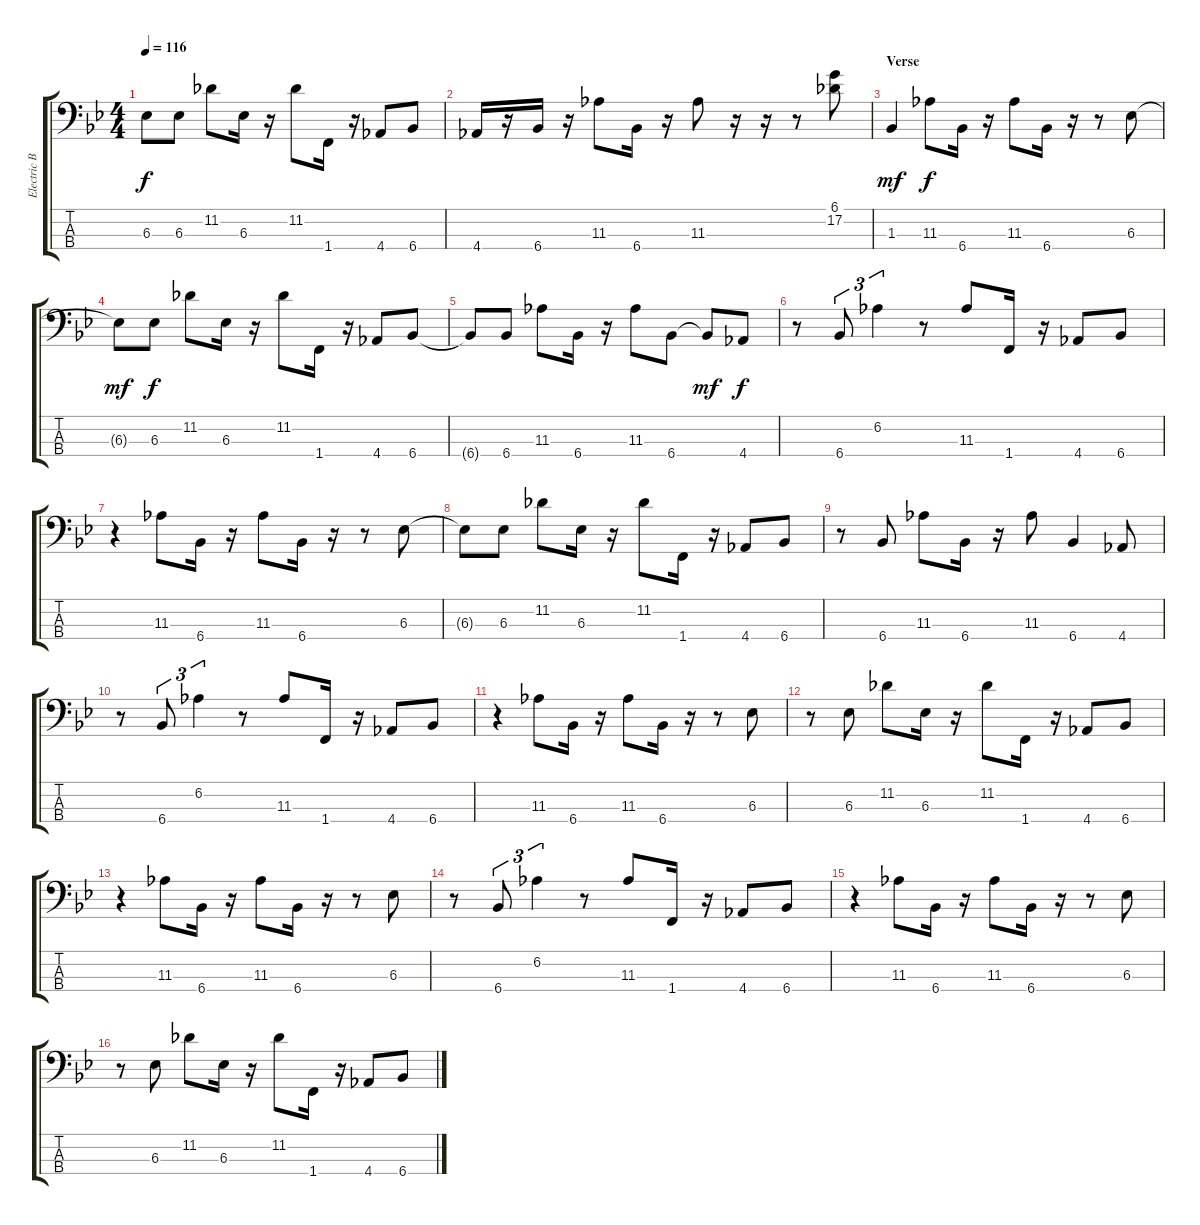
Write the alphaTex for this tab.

\track ("Electric Bass" "Electric B") {instrument electricbassfinger}
\staff {score tabs}
\tuning (G2 D2 A1 E1) {hide}
\ts (4 4)
\tempo 116
\clef f4
\ks bb
6.3{t}.8{dy f} 6.3.8 11.2.8 6.3.16 r.16 11.2.8 1.4.16 r.16 4.4.8 6.4.8 |
4.4.16 r.16 6.4.16 r.16 11.3.8 6.4.16 r.16 11.3.8 r.16 r.16 r.8 (6.1 17.2).8 |
\section ("" "Verse")
1.3.4{dy mf} 11.3.8{dy f} 6.4.16 r.16 11.3.8 6.4.16 r.16 r.8 6.3.8 |
6.3{t}.8{dy mf} 6.3.8{dy f} 11.2.8 6.3.16 r.16 11.2.8 1.4.16 r.16 4.4.8 6.4.8 |
6.4{t}.8 6.4.8 11.3.8 6.4.16 r.16 11.3.8 6.4.8 6.4{t}.8{dy mf} 4.4.8{dy f} |
r.8 6.4.8{tu (3 2)} 6.2.4{tu (3 2)} r.8 11.3.8 1.4.16 r.16 4.4.8 6.4.8 |
r.4 11.3.8 6.4.16 r.16 11.3.8 6.4.16 r.16 r.8 6.3.8 |
6.3{t}.8 6.3.8 11.2.8 6.3.16 r.16 11.2.8 1.4.16 r.16 4.4.8 6.4.8 |
r.8 6.4.8 11.3.8 6.4.16 r.16 11.3.8 6.4.4 4.4.8 |
r.8 6.4.8{tu (3 2)} 6.2.4{tu (3 2)} r.8 11.3.8 1.4.16 r.16 4.4.8 6.4.8 |
r.4 11.3.8 6.4.16 r.16 11.3.8 6.4.16 r.16 r.8 6.3.8 |
r.8 6.3.8 11.2.8 6.3.16 r.16 11.2.8 1.4.16 r.16 4.4.8 6.4.8 |
r.4 11.3.8 6.4.16 r.16 11.3.8 6.4.16 r.16 r.8 6.3.8 |
r.8 6.4.8{tu (3 2)} 6.2.4{tu (3 2)} r.8 11.3.8 1.4.16 r.16 4.4.8 6.4.8 |
r.4 11.3.8 6.4.16 r.16 11.3.8 6.4.16 r.16 r.8 6.3.8 |
r.8 6.3.8 11.2.8 6.3.16 r.16 11.2.8 1.4.16 r.16 4.4.8 6.4.8
